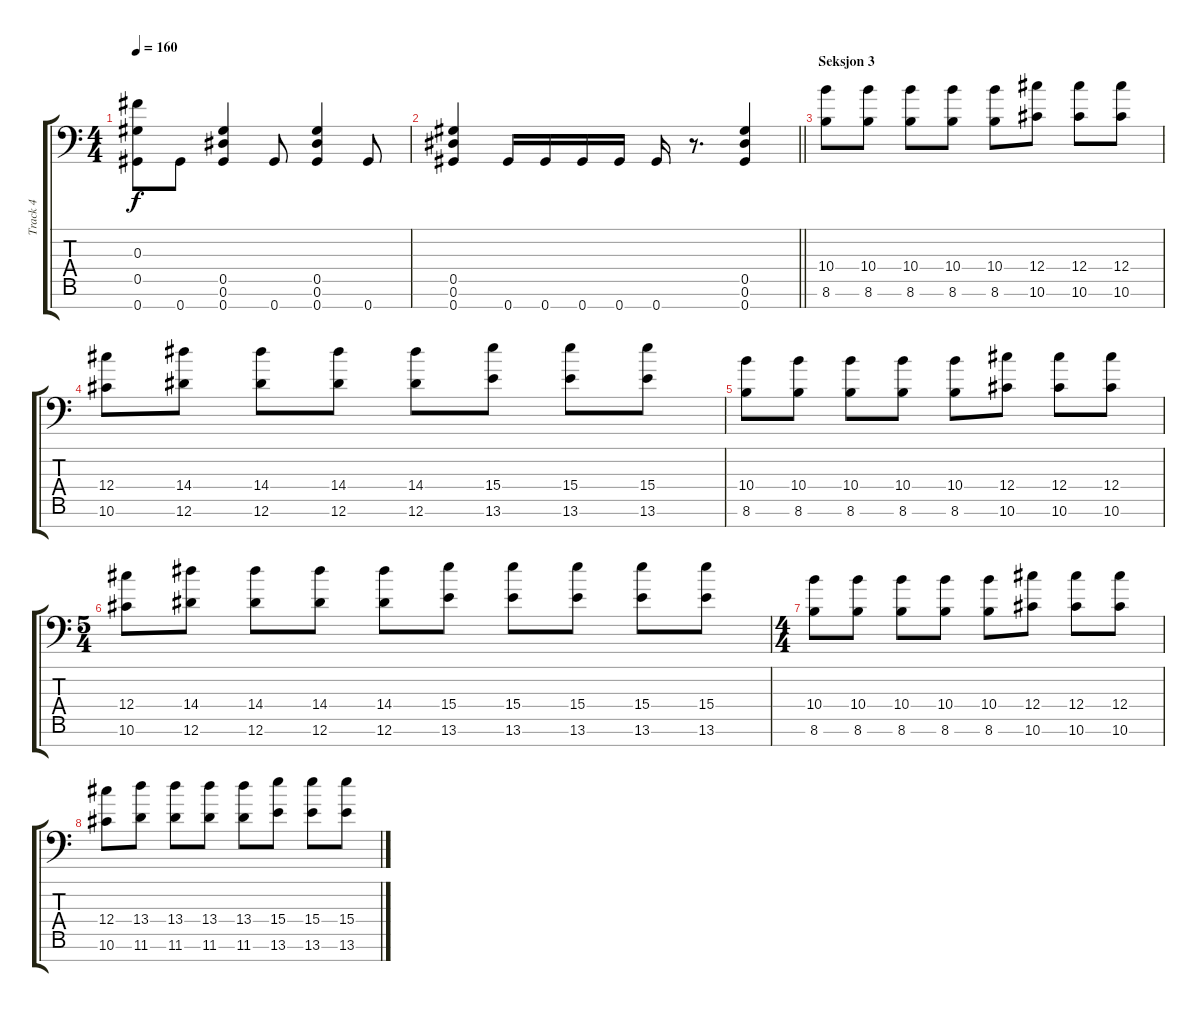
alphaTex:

\track ("Track 4" "Track 4") {instrument distortionguitar}
\staff {score tabs}
\tuning (Eb4 Bb3 Gb3 Db3 Ab2 Eb2 Ab1) {hide}
\ts (4 4)
\tempo 160
\clef f4
\ks c
(0.3 0.5{t} 0.7{t}).8{dy f} 0.7.8 (0.5 0.6 0.7).4 0.7.8 (0.5 0.6 0.7).4 0.7.8 |
\barLineRight lightlight
(0.5 0.6 0.7).4 0.7.16 0.7.16 0.7.16 0.7.16 0.7.16 r.8{d} (0.5 0.6 0.7).4 |
\section ("" "Seksjon 3")
(10.4 8.6).8 (10.4 8.6).8 (10.4 8.6).8 (10.4 8.6).8 (10.4 8.6).8 (12.4 10.6).8 (12.4 10.6).8 (12.4 10.6).8 |
(12.4 10.6).8 (14.4 12.6).8 (14.4 12.6).8 (14.4 12.6).8 (14.4 12.6).8 (15.4 13.6).8 (15.4 13.6).8 (15.4 13.6).8 |
(10.4 8.6).8 (10.4 8.6).8 (10.4 8.6).8 (10.4 8.6).8 (10.4 8.6).8 (12.4 10.6).8 (12.4 10.6).8 (12.4 10.6).8 |
\ts (5 4)
(12.4 10.6).8 (14.4 12.6).8 (14.4 12.6).8 (14.4 12.6).8 (14.4 12.6).8 (15.4 13.6).8 (15.4 13.6).8 (15.4 13.6).8 (15.4 13.6).8 (15.4 13.6).8 |
\ts (4 4)
(10.4 8.6).8 (10.4 8.6).8 (10.4 8.6).8 (10.4 8.6).8 (10.4 8.6).8 (12.4 10.6).8 (12.4 10.6).8 (12.4 10.6).8 |
(12.4 10.6).8 (13.4 11.6).8 (13.4 11.6).8 (13.4 11.6).8 (13.4 11.6).8 (15.4 13.6).8 (15.4 13.6).8 (15.4 13.6).8
